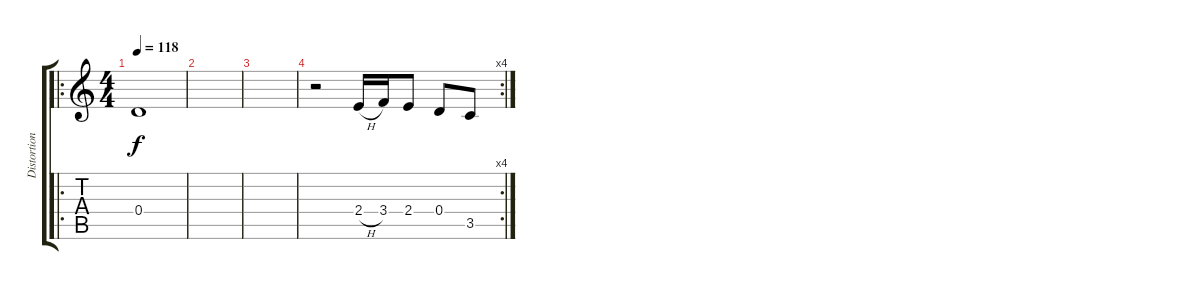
\track ("Distortion Guitar 2" "Distortion") {instrument overdrivenguitar}
\staff {score tabs}
\tuning (E4 B3 G3 D3 A2 E2) {hide}
\ro
\ts (4 4)
\tempo 118
\clef g2
\ks c
0.4.1{dy f} |
|
|
\rc 4
r.2 2.4{h}.16 3.4.16 2.4.8 0.4.8 3.5.8
